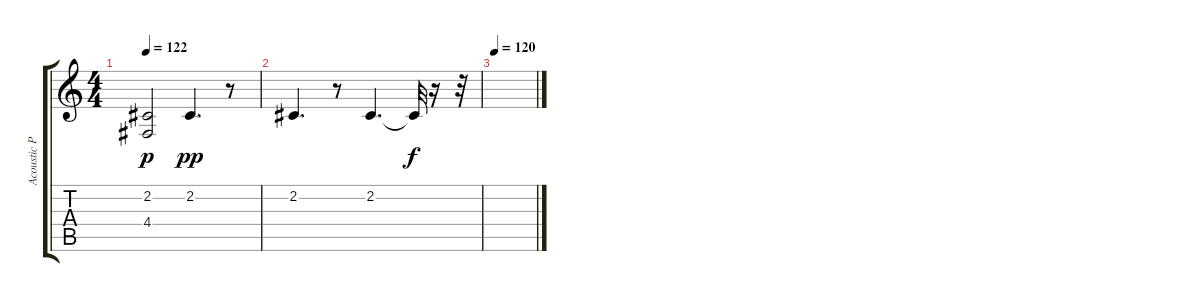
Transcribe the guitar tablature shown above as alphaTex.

\track ("Acoustic Piano Left Hand" "Acoustic P") {instrument acousticgrandpiano}
\staff {score tabs}
\tuning (E4 B3 G3 D3 A2 E2) {hide}
\ts (4 4)
\tempo 122
\clef g2
\ks c
(2.2 4.4).2{dy p} 2.2.4{d dy pp} r.8 |
2.2.4{d} r.8 2.2.4{d} 2.2{t}.32{dy f} r.16 r.32 |
\tempo 120
